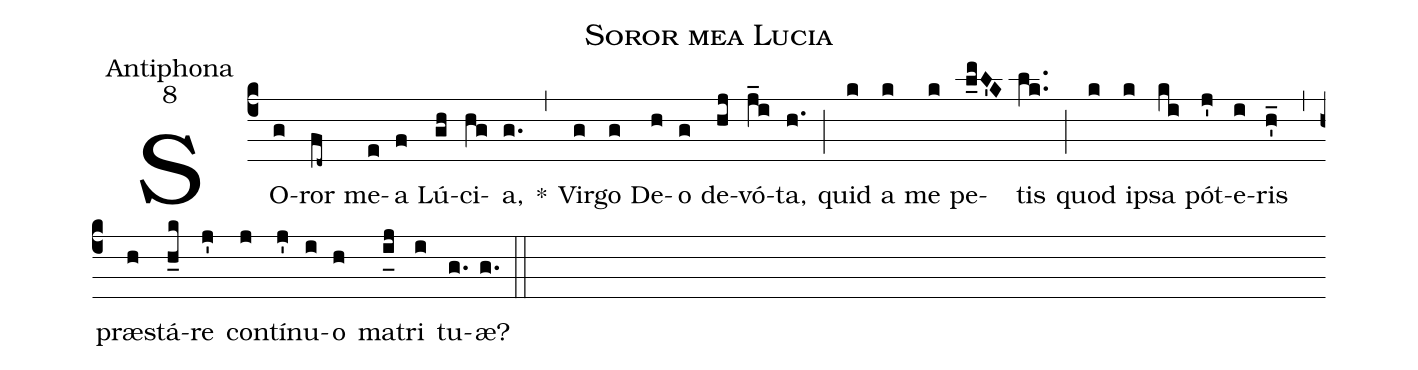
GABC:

name:Soror mea Lucia;
office-part:Antiphona;
mode:8;
%%
(c4) SO(g)ror(fd~) me(e)a(f) Lú(gh)ci(hg)a,(g.) *(,) Vir(g)go(g) De(h)o(g) de(hj)vó(j_i)ta,(h.) (;) quid(k) a(k) me(k) pe([oll:1{1]l_mL'K)tis(lk..[oll:}]) (;) quod(k) i(k)psa(ki) pót(j')e(i)ris(h'_) (,) præ(h)stá(h_k)re(j') con(j)tí(j')nu(i)o(h) ma(i_[uh:l]j)tri(i) tu(g.)æ?(g.) (::)

%<eu>E(j) u(j) o(i) u(j) a(h) e.</eu>(g.) (::)
